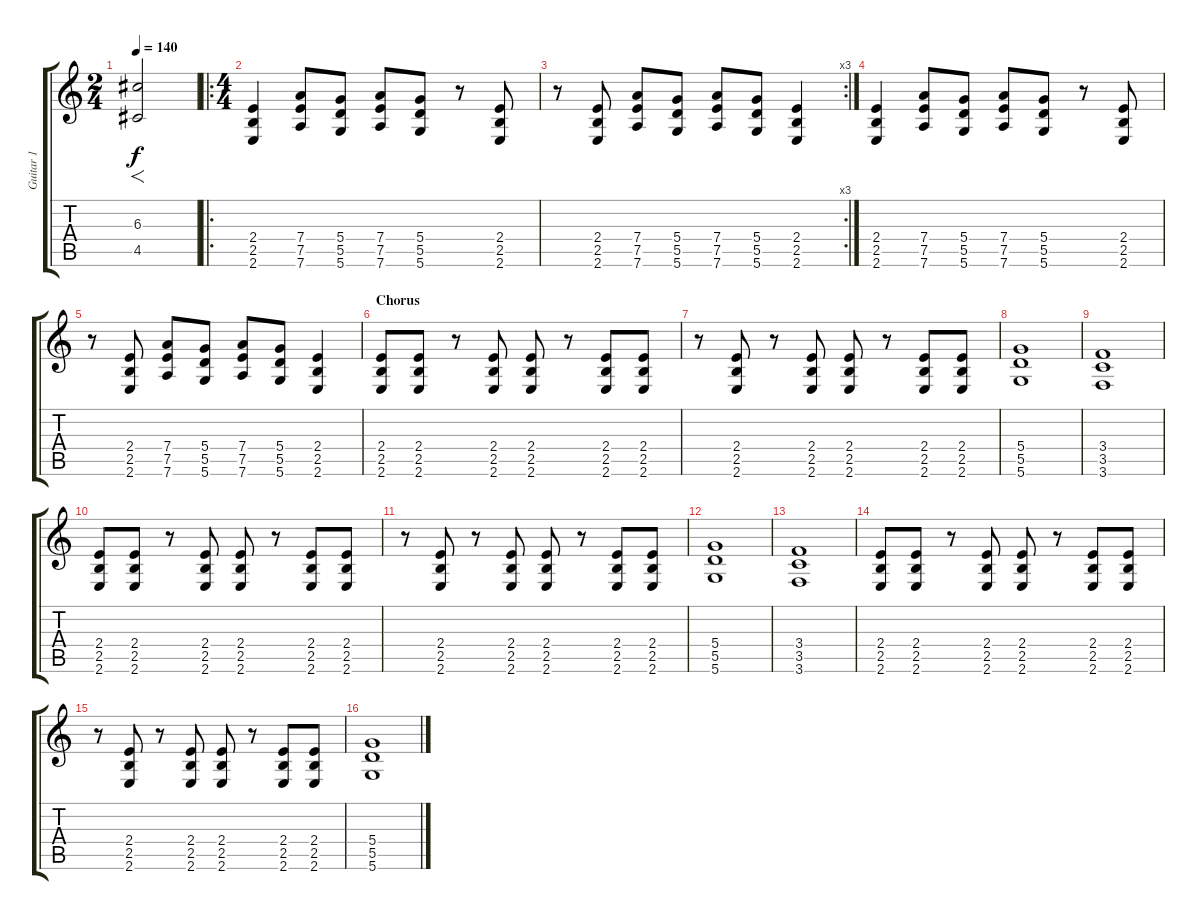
\track ("Guitar 1" "Guitar 1") {instrument overdrivenguitar}
\staff {score tabs}
\tuning (E4 B3 G3 D3 A2 D2) {hide}
\ts (2 4)
\tempo 140
\clef g2
\ks c
(6.3 4.5).2{f dy f} |
\ro
\ts (4 4)
(2.4 2.5 2.6).4{volume 8} (7.4 7.5 7.6).8 (5.4 5.5 5.6).8 (7.4 7.5 7.6).8 (5.4 5.5 5.6).8 r.8 (2.4 2.5 2.6).8 |
\rc 3
r.8 (2.4 2.5 2.6).8 (7.4 7.5 7.6).8 (5.4 5.5 5.6).8 (7.4 7.5 7.6).8 (5.4 5.5 5.6).8 (2.4 2.5 2.6).4 |
(2.4 2.5 2.6).4 (7.4 7.5 7.6).8 (5.4 5.5 5.6).8 (7.4 7.5 7.6).8 (5.4 5.5 5.6).8 r.8 (2.4 2.5 2.6).8 |
r.8 (2.4 2.5 2.6).8 (7.4 7.5 7.6).8 (5.4 5.5 5.6).8 (7.4 7.5 7.6).8 (5.4 5.5 5.6).8 (2.4 2.5 2.6).4 |
\section ("" "Chorus")
(2.4 2.5 2.6).8{volume 13} (2.4 2.5 2.6).8 r.8 (2.4 2.5 2.6).8 (2.4 2.5 2.6).8 r.8 (2.4 2.5 2.6).8 (2.4 2.5 2.6).8 |
r.8 (2.4 2.5 2.6).8 r.8 (2.4 2.5 2.6).8 (2.4 2.5 2.6).8 r.8 (2.4 2.5 2.6).8 (2.4 2.5 2.6).8 |
(5.4 5.5 5.6).1 |
(3.4 3.5 3.6).1 |
(2.4 2.5 2.6).8 (2.4 2.5 2.6).8 r.8 (2.4 2.5 2.6).8 (2.4 2.5 2.6).8 r.8 (2.4 2.5 2.6).8 (2.4 2.5 2.6).8 |
r.8 (2.4 2.5 2.6).8 r.8 (2.4 2.5 2.6).8 (2.4 2.5 2.6).8 r.8 (2.4 2.5 2.6).8 (2.4 2.5 2.6).8 |
(5.4 5.5 5.6).1 |
(3.4 3.5 3.6).1 |
(2.4 2.5 2.6).8 (2.4 2.5 2.6).8 r.8 (2.4 2.5 2.6).8 (2.4 2.5 2.6).8 r.8 (2.4 2.5 2.6).8 (2.4 2.5 2.6).8 |
r.8 (2.4 2.5 2.6).8 r.8 (2.4 2.5 2.6).8 (2.4 2.5 2.6).8 r.8 (2.4 2.5 2.6).8 (2.4 2.5 2.6).8 |
(5.4 5.5 5.6).1
